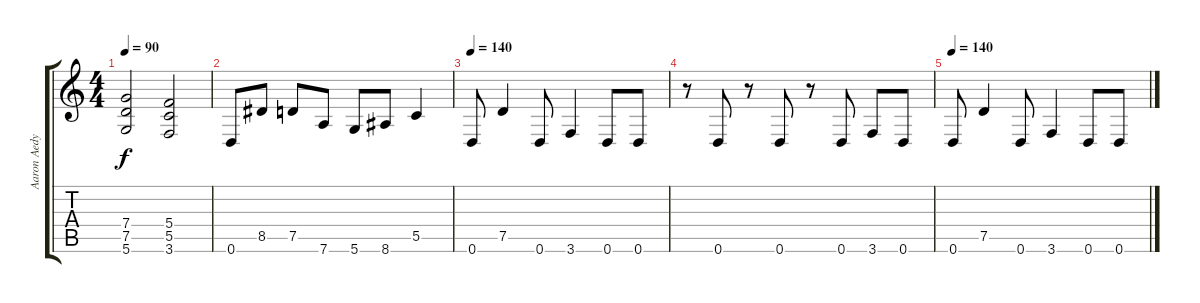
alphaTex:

\track ("Aaron Aedy" "Aaron Aedy") {instrument distortionguitar}
\staff {score tabs}
\tuning (D4 A3 F3 C3 G2 D2) {hide}
\ts (4 4)
\tempo 90
\clef g2
\ks c
(7.4 7.5 5.6).2{dy f} (5.4 5.5 3.6).2 |
0.6.8 8.5.8 7.5.8 7.6.8 5.6.8 8.6.8 5.5.4 |
\tempo 140
0.6.8 7.5.4 0.6.8 3.6.4 0.6.8 0.6.8 |
r.8 0.6.8 r.8 0.6.8 r.8 0.6.8 3.6.8 0.6.8 |
\tempo 140
0.6.8 7.5.4 0.6.8 3.6.4 0.6.8 0.6.8
